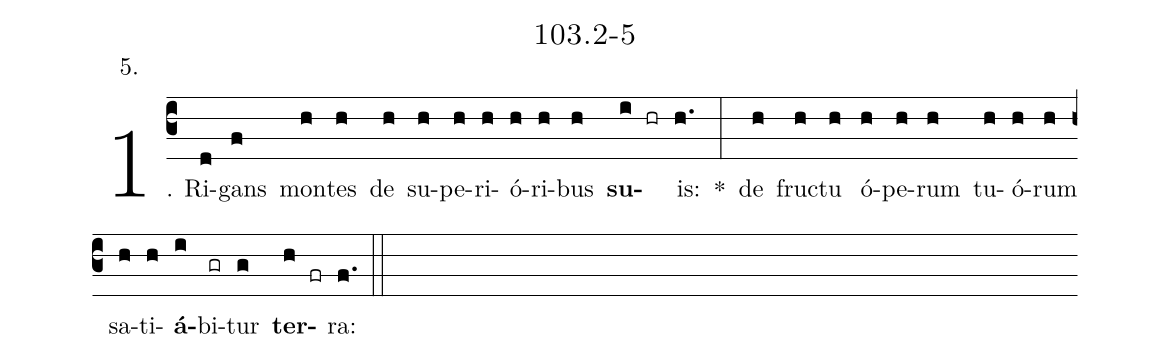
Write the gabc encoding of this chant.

name: 103.2-5;
annotation: 5.;
%%
(c3)1. Ri(d)gans(f) mon(h)tes(h) de(h) su(h)pe(h)ri(h)ó(h)ri(h)bus(h) <b>su</b>(i hr)is:(h.) *(:) de(h) fruc(h)tu(h) ó(h)pe(h)rum(h) tu(h)ó(h)rum(h) sa(h)ti(h)<b>á</b>(i)bi(gr)tur(g) <b>ter</b>(h fr)ra:(f.) (::)


%E(h) u(h) o(i) u(g) a(h) e.(f.) (::)
